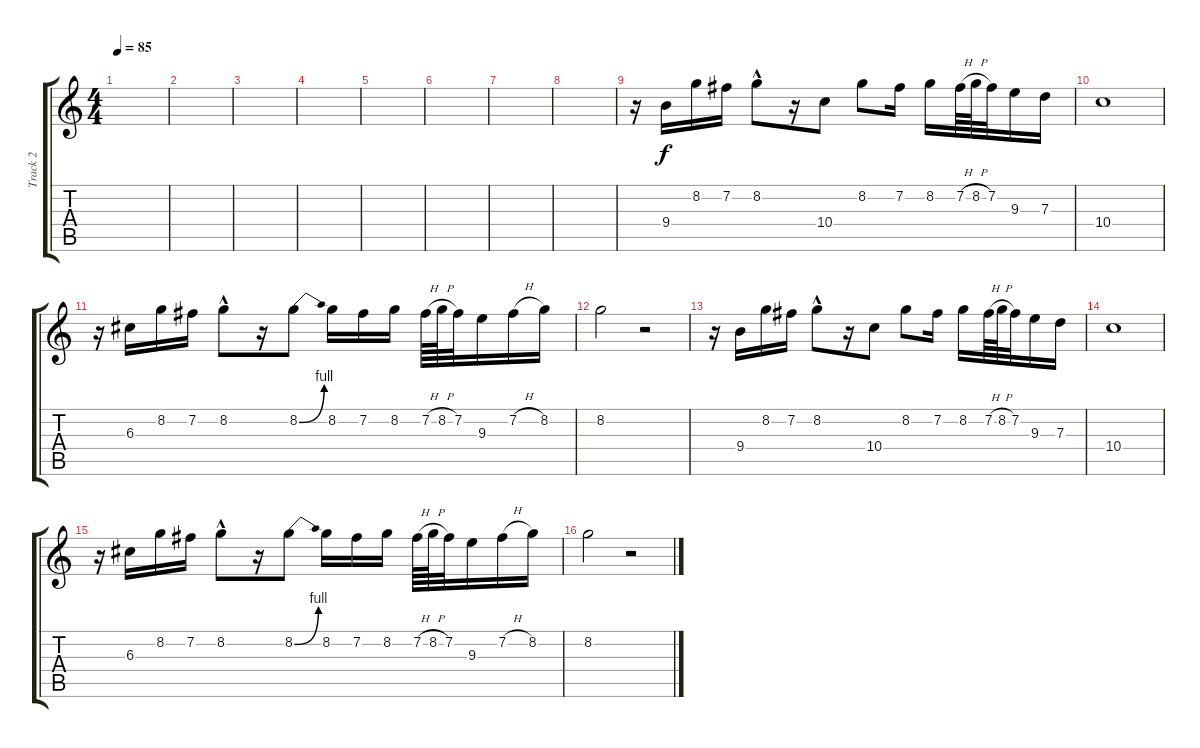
\track ("Track 2" "Track 2") {instrument distortionguitar}
\staff {score tabs}
\tuning (E4 B3 G3 D3 A2 E2) {hide}
\ts (4 4)
\tempo 85
\clef g2
\ks c
|
|
|
|
|
|
|
|
r.16 9.4.16 8.2.16 7.2.16 8.2{hac}.8 r.16 10.4.8 8.2.8 7.2.16 8.2.16 7.2{h}.64 8.2{h}.64 7.2.32 9.3.16 7.3.16 |
10.4.1 |
r.16 6.3.16 8.2.16 7.2.16 8.2{hac}.8 r.16 8.2{be (bend 0 0 60 4)}.8 8.2.16 7.2.16 8.2.16 7.2{h}.64 8.2{h}.64 7.2.32 9.3.16 7.2{h}.16 8.2.16 |
8.2.2 r.2 |
r.16 9.4.16 8.2.16 7.2.16 8.2{hac}.8 r.16 10.4.8 8.2.8 7.2.16 8.2.16 7.2{h}.64 8.2{h}.64 7.2.32 9.3.16 7.3.16 |
10.4.1 |
r.16 6.3.16 8.2.16 7.2.16 8.2{hac}.8 r.16 8.2{be (bend 0 0 60 4)}.8 8.2.16 7.2.16 8.2.16 7.2{h}.64 8.2{h}.64 7.2.32 9.3.16 7.2{h}.16 8.2.16 |
8.2.2 r.2
